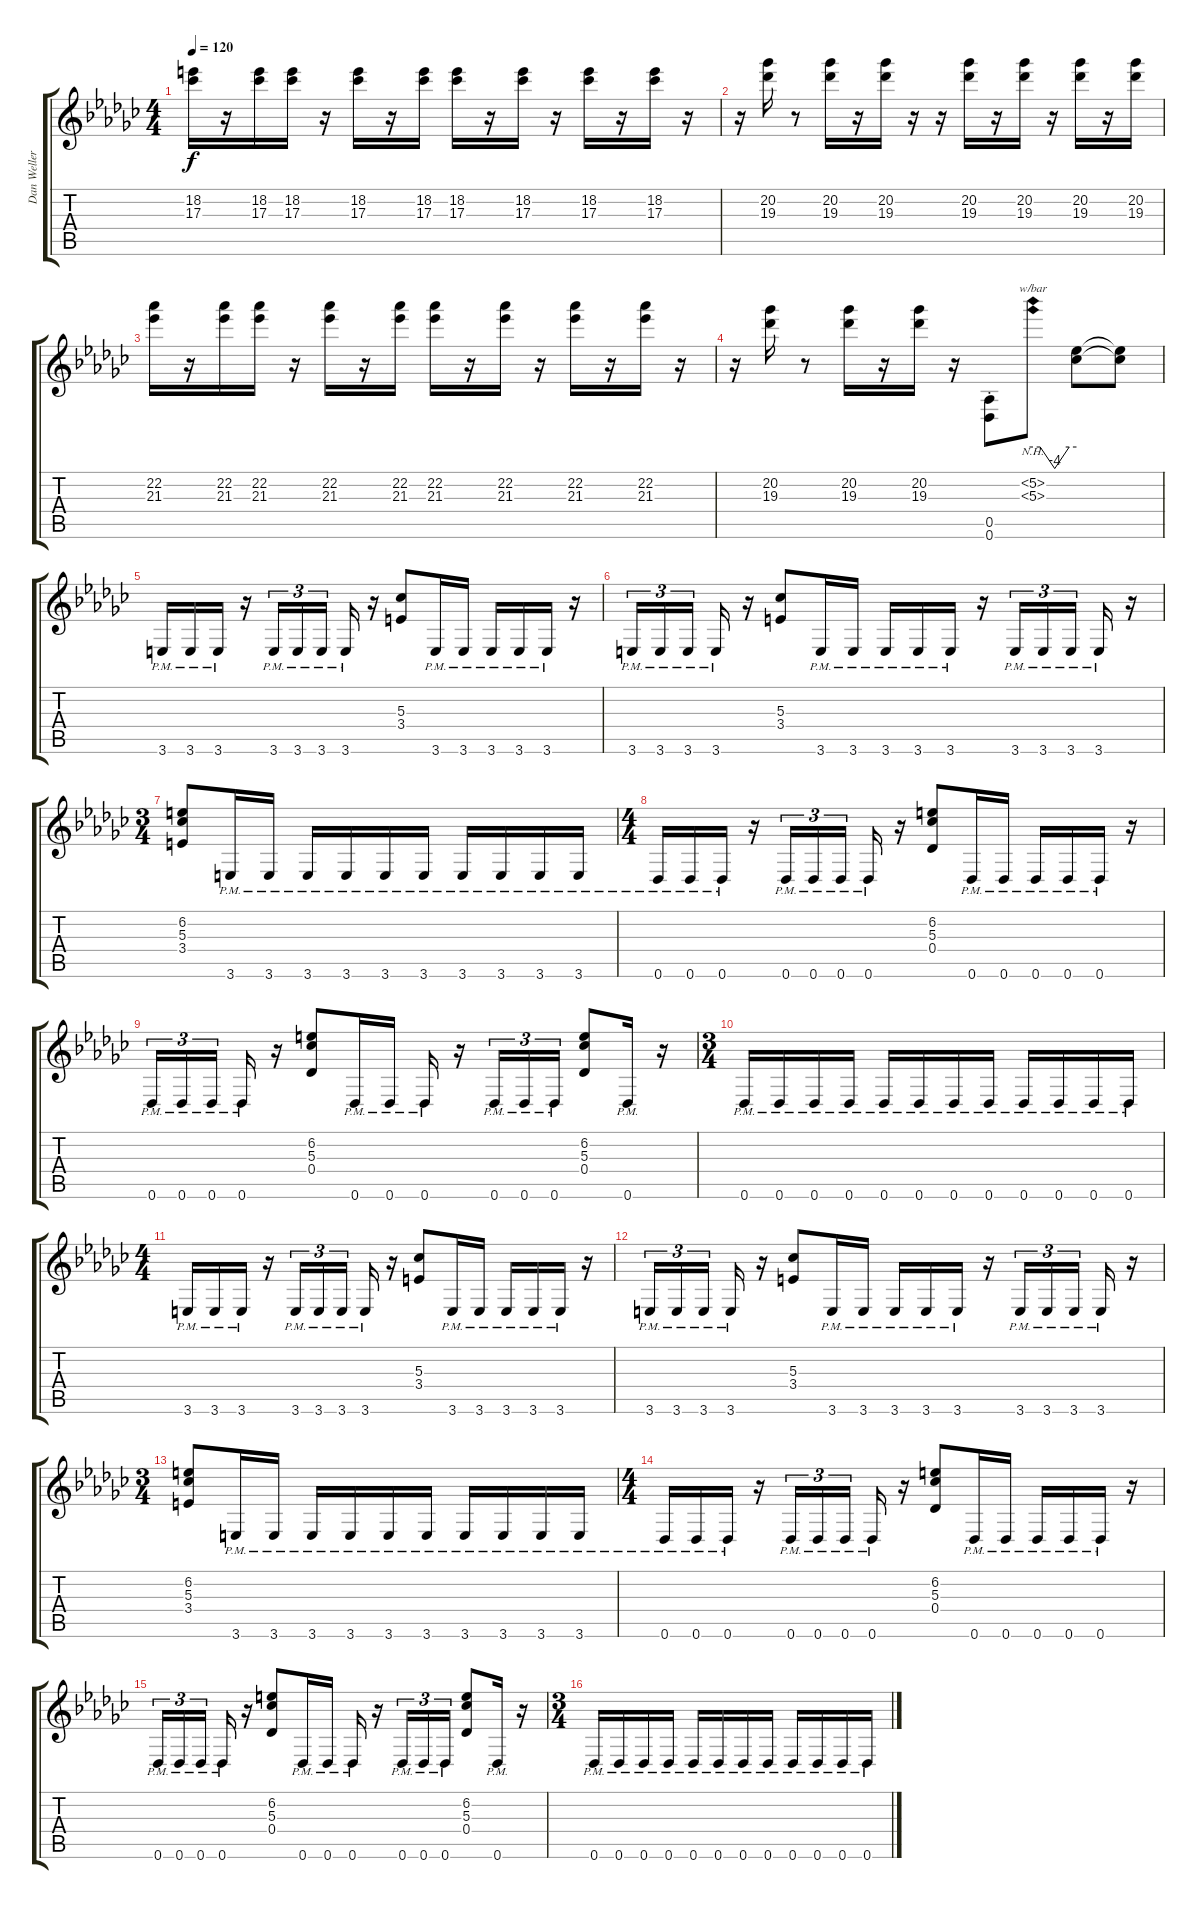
\track ("Dan Weller" "Dan Weller") {instrument overdrivenguitar}
\staff {score tabs}
\tuning (Eb4 Bb3 Gb3 Db3 Ab2 Db2) {hide}
\ts (4 4)
\tempo 120
\clef g2
\ks gb
(18.2 17.3).16{dy f} r.16 (18.2 17.3).16 (18.2 17.3).16 r.16 (18.2 17.3).16 r.16 (18.2 17.3).16 (18.2 17.3).16 r.16 (18.2 17.3).16 r.16 (18.2 17.3).16 r.16 (18.2 17.3).16 r.16 |
r.16 (20.2 19.3).16 r.8 (20.2 19.3).16 r.16 (20.2 19.3).16 r.16 r.16 (20.2 19.3).16 r.16 (20.2 19.3).16 r.16 (20.2 19.3).16 r.16 (20.2 19.3).16 |
(22.2 21.3).16 r.16 (22.2 21.3).16 (22.2 21.3).16 r.16 (22.2 21.3).16 r.16 (22.2 21.3).16 (22.2 21.3).16 r.16 (22.2 21.3).16 r.16 (22.2 21.3).16 r.16 (22.2 21.3).16 r.16 |
r.16 (20.2 19.3).16 r.8 (20.2 19.3).16 r.16 (20.2 19.3).16 r.16 (0.5{st} 0.6{st}).8 (5.2{nh} 5.3{nh}).8{tbe (custom default 0 0 10 0 30 -16 50 0 60 0)} (5.2{t} 5.3{t}).8 (5.2{t} 5.3{t}).8 |
3.6{pm}.16 3.6{pm}.16 3.6{pm}.16 r.16 3.6{pm}.16{tu (3 2)} 3.6{pm}.16{tu (3 2)} 3.6{pm}.16{tu (3 2) beam splitsecondary} 3.6{pm}.16 r.16 (5.3 3.4).8 3.6{pm}.16 3.6{pm}.16 3.6{pm}.16 3.6{pm}.16 3.6{pm}.16 r.16 |
3.6{pm}.16{tu (3 2)} 3.6{pm}.16{tu (3 2)} 3.6{pm}.16{tu (3 2) beam splitsecondary} 3.6{pm}.16 r.16 (5.3 3.4).8 3.6{pm}.16 3.6{pm}.16 3.6{pm}.16 3.6{pm}.16 3.6{pm}.16 r.16 3.6{pm}.16{tu (3 2)} 3.6{pm}.16{tu (3 2)} 3.6{pm}.16{tu (3 2) beam splitsecondary} 3.6{pm}.16 r.16 |
\ts (3 4)
(6.2 5.3 3.4).8 3.6{pm}.16 3.6{pm}.16 3.6{pm}.16 3.6{pm}.16 3.6{pm}.16 3.6{pm}.16 3.6{pm}.16 3.6{pm}.16 3.6{pm}.16 3.6{pm}.16 |
\ts (4 4)
0.6{pm}.16 0.6{pm}.16 0.6{pm}.16 r.16 0.6{pm}.16{tu (3 2)} 0.6{pm}.16{tu (3 2)} 0.6{pm}.16{tu (3 2) beam splitsecondary} 0.6{pm}.16 r.16 (6.2 5.3 0.4).8 0.6{pm}.16 0.6{pm}.16 0.6{pm}.16 0.6{pm}.16 0.6{pm}.16 r.16 |
0.6{pm}.16{tu (3 2)} 0.6{pm}.16{tu (3 2)} 0.6{pm}.16{tu (3 2) beam splitsecondary} 0.6{pm}.16 r.16 (6.2 5.3 0.4).8 0.6{pm}.16 0.6{pm}.16 0.6{pm}.16 r.16 0.6{pm}.16{tu (3 2)} 0.6{pm}.16{tu (3 2)} 0.6{pm}.16{tu (3 2)} (6.2 5.3 0.4).8 0.6{pm}.16 r.16 |
\ts (3 4)
0.6{pm}.16 0.6{pm}.16 0.6{pm}.16 0.6{pm}.16 0.6{pm}.16 0.6{pm}.16 0.6{pm}.16 0.6{pm}.16 0.6{pm}.16 0.6{pm}.16 0.6{pm}.16 0.6{pm}.16 |
\ts (4 4)
3.6{pm}.16 3.6{pm}.16 3.6{pm}.16 r.16 3.6{pm}.16{tu (3 2)} 3.6{pm}.16{tu (3 2)} 3.6{pm}.16{tu (3 2) beam splitsecondary} 3.6{pm}.16 r.16 (5.3 3.4).8 3.6{pm}.16 3.6{pm}.16 3.6{pm}.16 3.6{pm}.16 3.6{pm}.16 r.16 |
3.6{pm}.16{tu (3 2)} 3.6{pm}.16{tu (3 2)} 3.6{pm}.16{tu (3 2) beam splitsecondary} 3.6{pm}.16 r.16 (5.3 3.4).8 3.6{pm}.16 3.6{pm}.16 3.6{pm}.16 3.6{pm}.16 3.6{pm}.16 r.16 3.6{pm}.16{tu (3 2)} 3.6{pm}.16{tu (3 2)} 3.6{pm}.16{tu (3 2) beam splitsecondary} 3.6{pm}.16 r.16 |
\ts (3 4)
(6.2 5.3 3.4).8 3.6{pm}.16 3.6{pm}.16 3.6{pm}.16 3.6{pm}.16 3.6{pm}.16 3.6{pm}.16 3.6{pm}.16 3.6{pm}.16 3.6{pm}.16 3.6{pm}.16 |
\ts (4 4)
0.6{pm}.16 0.6{pm}.16 0.6{pm}.16 r.16 0.6{pm}.16{tu (3 2)} 0.6{pm}.16{tu (3 2)} 0.6{pm}.16{tu (3 2) beam splitsecondary} 0.6{pm}.16 r.16 (6.2 5.3 0.4).8 0.6{pm}.16 0.6{pm}.16 0.6{pm}.16 0.6{pm}.16 0.6{pm}.16 r.16 |
0.6{pm}.16{tu (3 2)} 0.6{pm}.16{tu (3 2)} 0.6{pm}.16{tu (3 2) beam splitsecondary} 0.6{pm}.16 r.16 (6.2 5.3 0.4).8 0.6{pm}.16 0.6{pm}.16 0.6{pm}.16 r.16 0.6{pm}.16{tu (3 2)} 0.6{pm}.16{tu (3 2)} 0.6{pm}.16{tu (3 2)} (6.2 5.3 0.4).8 0.6{pm}.16 r.16 |
\ts (3 4)
0.6{pm}.16 0.6{pm}.16 0.6{pm}.16 0.6{pm}.16 0.6{pm}.16 0.6{pm}.16 0.6{pm}.16 0.6{pm}.16 0.6{pm}.16 0.6{pm}.16 0.6{pm}.16 0.6{pm}.16
